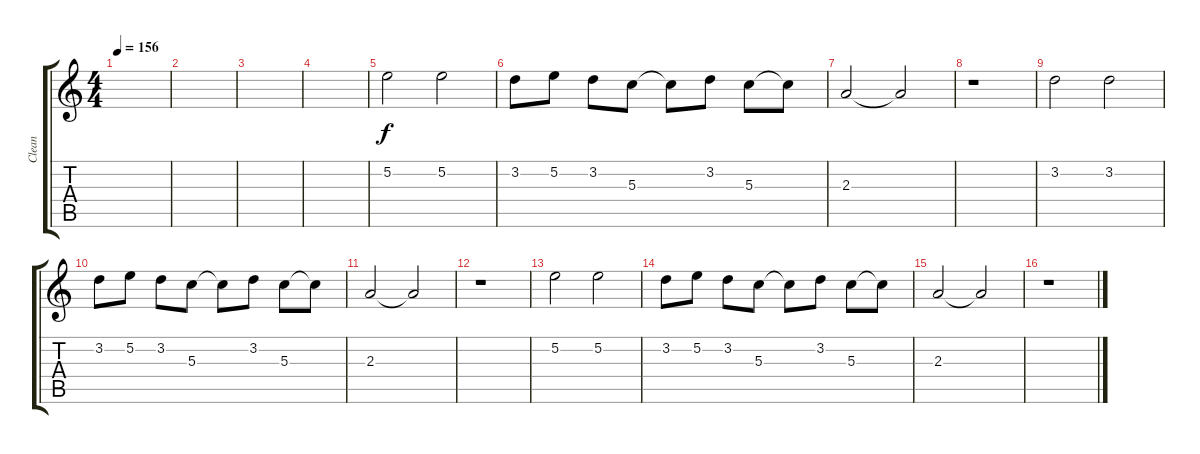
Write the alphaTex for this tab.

\track ("Clean" "Clean") {instrument electricguitarclean}
\staff {score tabs}
\tuning (E4 B3 G3 D3 A2 E2) {hide}
\ts (4 4)
\tempo 156
\clef g2
\ks c
|
|
|
|
5.2.2 5.2.2 |
3.2.8 5.2.8 3.2.8 5.3.8 5.3{t}.8 3.2.8 5.3.8 5.3{t}.8 |
2.3.2 2.3{t}.2 |
r.1 |
3.2.2 3.2.2 |
3.2.8 5.2.8 3.2.8 5.3.8 5.3{t}.8 3.2.8 5.3.8 5.3{t}.8 |
2.3.2 2.3{t}.2 |
r.1 |
5.2.2 5.2.2 |
3.2.8 5.2.8 3.2.8 5.3.8 5.3{t}.8 3.2.8 5.3.8 5.3{t}.8 |
2.3.2 2.3{t}.2 |
r.1
